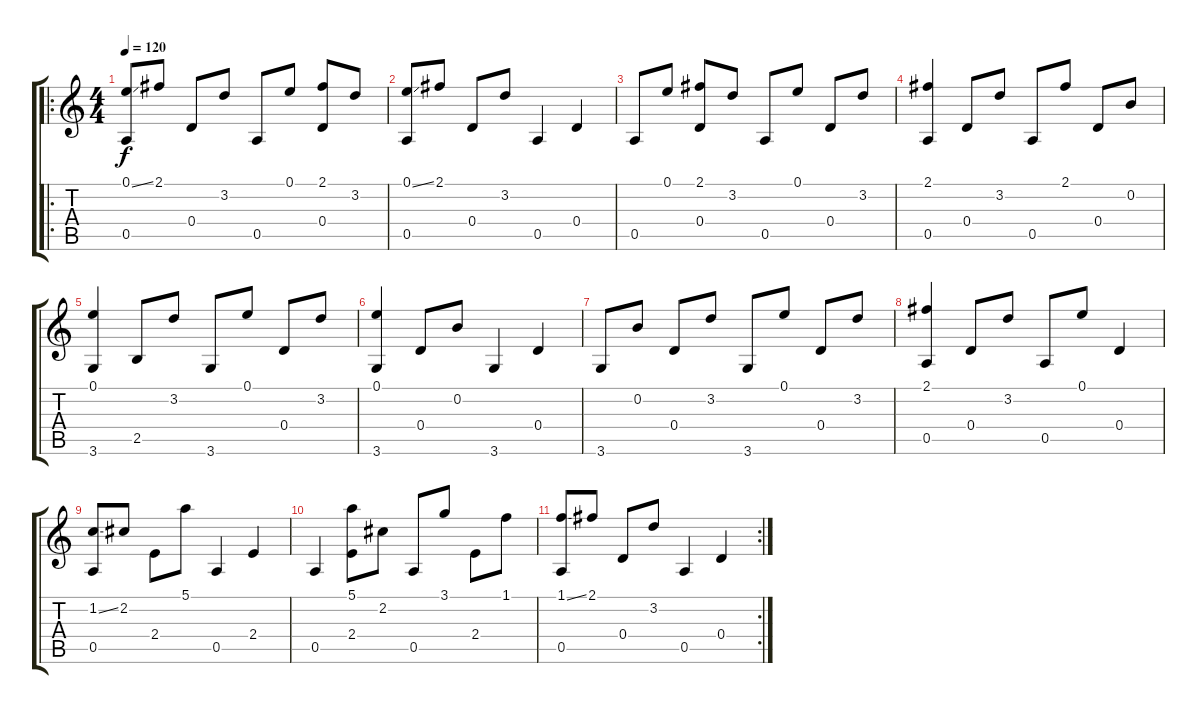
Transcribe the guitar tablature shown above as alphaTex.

\track "" {instrument acousticguitarnylon}
\staff {score tabs}
\tuning (E4 B3 G3 D3 A2 E2) {hide}
\ro
\ts (4 4)
\tempo 120
\clef g2
\ks c
(0.1{ss} 0.5).8{dy f instrument acousticguitarnylon} 2.1.8 0.4.8 3.2.8 0.5.8 0.1.8 (2.1 0.4).8 3.2.8 |
(0.1{ss} 0.5).8 2.1.8 0.4.8 3.2.8 0.5.4 0.4.4 |
0.5.8 0.1.8 (2.1 0.4).8 3.2.8 0.5.8 0.1.8 0.4.8 3.2.8 |
(2.1 0.5).4 0.4.8 3.2.8 0.5.8 2.1.8 0.4.8 0.2.8 |
(0.1 3.6).4 2.5.8 3.2.8 3.6.8 0.1.8 0.4.8 3.2.8 |
(0.1 3.6).4 0.4.8 0.2.8 3.6.4 0.4.4 |
3.6.8 0.2.8 0.4.8 3.2.8 3.6.8 0.1.8 0.4.8 3.2.8 |
(2.1 0.5).4 0.4.8 3.2.8 0.5.8 0.1.8 0.4.4 |
(1.2{ss} 0.5).8 2.2.8 2.4.8 5.1.8 0.5.4 2.4.4 |
0.5.4 (5.1 2.4).8 2.2.8 0.5.8 3.1.8 2.4.8 1.1.8 |
\rc 2
(1.1{ss} 0.5).8 2.1.8 0.4.8 3.2.8 0.5.4 0.4.4
